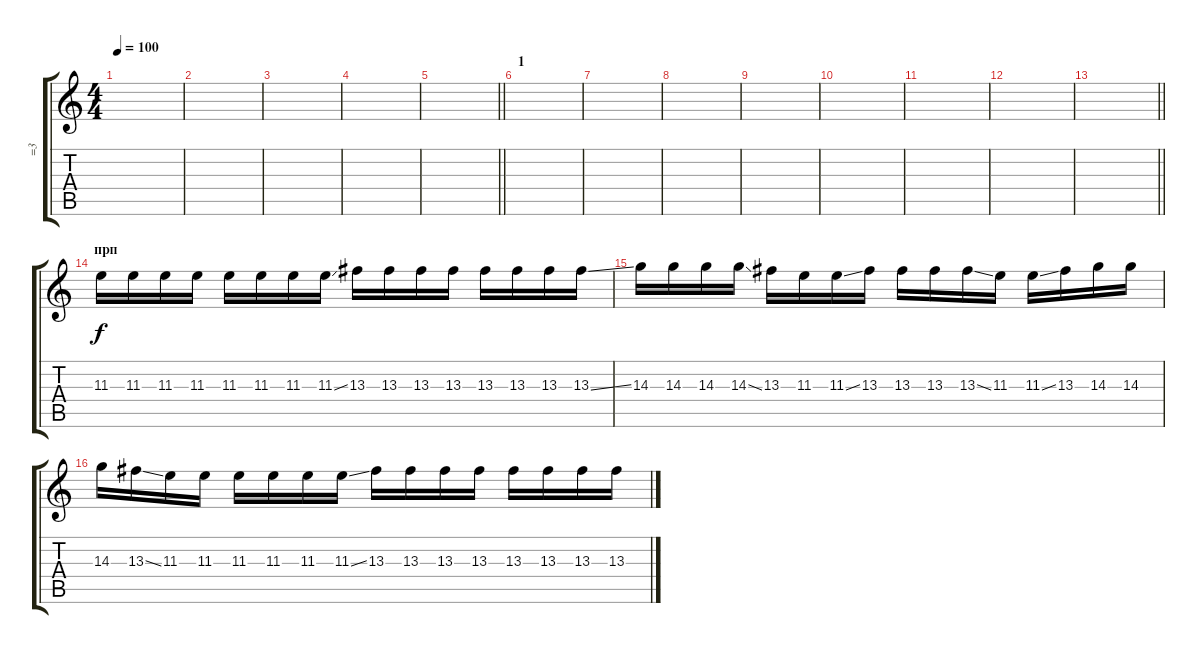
\track ("=3" "=3") {instrument overdrivenguitar}
\staff {score tabs}
\tuning (D4 A3 F3 C3 G2 C2) {hide}
\ts (4 4)
\tempo 100
\clef g2
\ks c
|
|
|
|
\barLineRight lightlight
|
\section ("" "1")
|
|
|
|
|
|
|
\barLineRight lightlight
|
\section ("" "прп")
11.3.16 11.3.16 11.3.16 11.3.16 11.3.16 11.3.16 11.3.16 11.3{ss}.16 13.3.16 13.3.16 13.3.16 13.3.16 13.3.16 13.3.16 13.3.16 13.3{ss}.16 |
14.3.16 14.3.16 14.3.16 14.3{ss}.16 13.3.16 11.3.16 11.3{ss}.16 13.3.16 13.3.16 13.3.16 13.3{ss}.16 11.3.16 11.3{ss}.16 13.3.16 14.3.16 14.3.16 |
14.3.16 13.3{ss}.16 11.3.16 11.3.16 11.3.16 11.3.16 11.3.16 11.3{ss}.16 13.3.16 13.3.16 13.3.16 13.3.16 13.3.16 13.3.16 13.3.16 13.3{ss}.16
